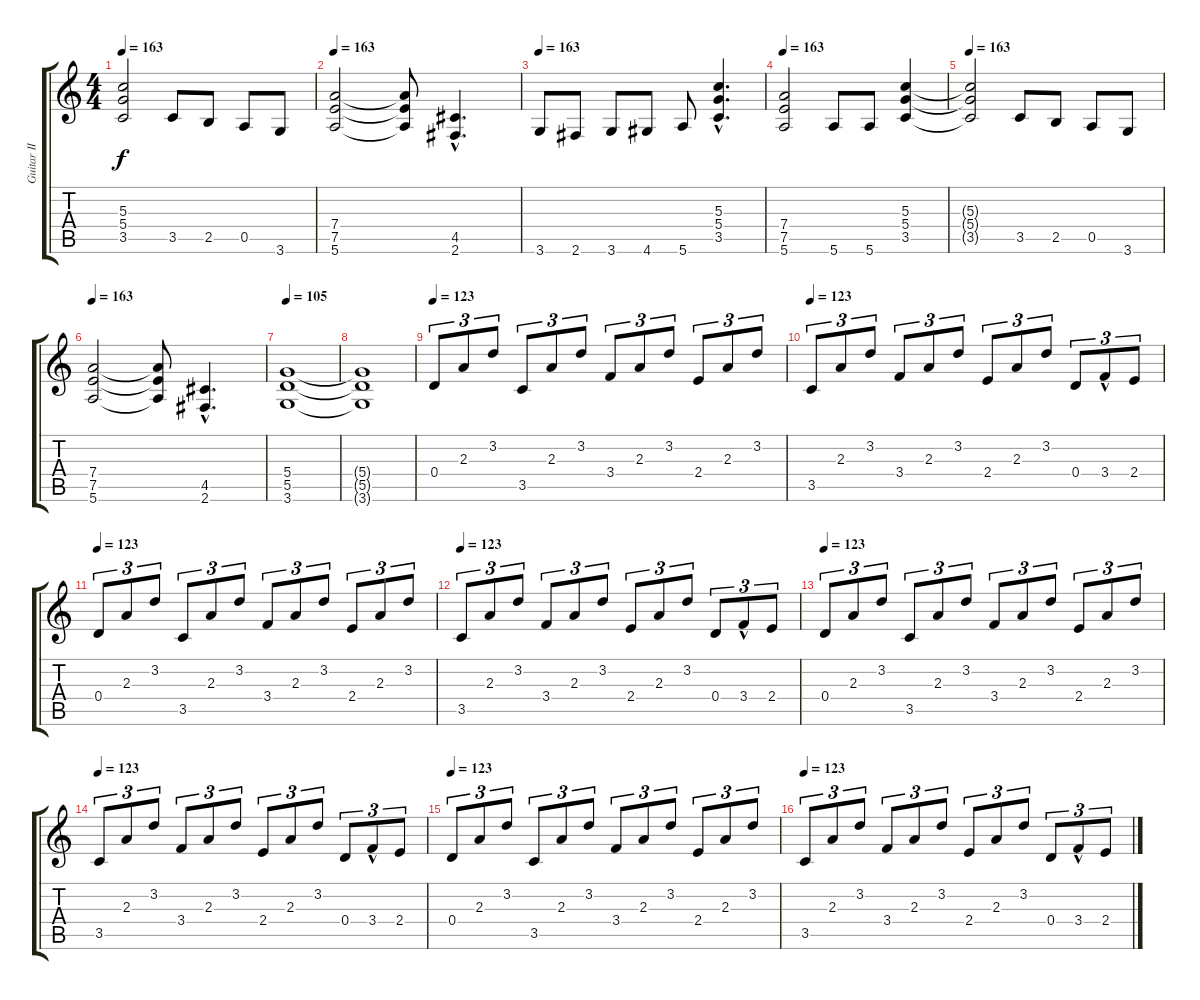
\track ("Guitar II" "Guitar II") {instrument distortionguitar}
\staff {score tabs}
\tuning (E4 B3 G3 D3 A2 E2) {hide}
\ts (4 4)
\tempo 163
\clef g2
\ks c
(5.3{t} 5.4{t} 3.5{t}).2{dy f} 3.5.8 2.5.8 0.5.8 3.6.8 |
\tempo 163
(7.4 7.5 5.6).2 (7.4{t} 7.5{t} 5.6{t}).8 (4.5{hac} 2.6{hac}).4{d} |
\tempo 163
3.6.8 2.6.8 3.6.8 4.6.8 5.6.8 (5.3{hac} 5.4{hac} 3.5{hac}).4{d} |
\tempo 163
(7.4 7.5 5.6).2 5.6.8 5.6.8 (5.3 5.4 3.5).4 |
\tempo 163
(5.3{t} 5.4{t} 3.5{t}).2 3.5.8 2.5.8 0.5.8 3.6.8 |
\tempo 163
(7.4 7.5 5.6).2 (7.4{t} 7.5{t} 5.6{t}).8 (4.5{hac} 2.6{hac}).4{d} |
\tempo 105
(5.4 5.5 3.6).1{volume 12} |
(5.4{t} 5.5{t} 3.6{t}).1 |
\tempo 123
0.4.8{tu (3 2)} 2.3.8{tu (3 2)} 3.2.8{tu (3 2)} 3.5.8{tu (3 2)} 2.3.8{tu (3 2)} 3.2.8{tu (3 2)} 3.4.8{tu (3 2)} 2.3.8{tu (3 2)} 3.2.8{tu (3 2)} 2.4.8{tu (3 2)} 2.3.8{tu (3 2)} 3.2.8{tu (3 2)} |
\tempo 123
3.5.8{tu (3 2)} 2.3.8{tu (3 2)} 3.2.8{tu (3 2)} 3.4.8{tu (3 2)} 2.3.8{tu (3 2)} 3.2.8{tu (3 2)} 2.4.8{tu (3 2)} 2.3.8{tu (3 2)} 3.2.8{tu (3 2)} 0.4.8{tu (3 2)} 3.4{hac}.8{tu (3 2)} 2.4.8{tu (3 2)} |
\tempo 123
0.4.8{tu (3 2)} 2.3.8{tu (3 2)} 3.2.8{tu (3 2)} 3.5.8{tu (3 2)} 2.3.8{tu (3 2)} 3.2.8{tu (3 2)} 3.4.8{tu (3 2)} 2.3.8{tu (3 2)} 3.2.8{tu (3 2)} 2.4.8{tu (3 2)} 2.3.8{tu (3 2)} 3.2.8{tu (3 2)} |
\tempo 123
3.5.8{tu (3 2)} 2.3.8{tu (3 2)} 3.2.8{tu (3 2)} 3.4.8{tu (3 2)} 2.3.8{tu (3 2)} 3.2.8{tu (3 2)} 2.4.8{tu (3 2)} 2.3.8{tu (3 2)} 3.2.8{tu (3 2)} 0.4.8{tu (3 2)} 3.4{hac}.8{tu (3 2)} 2.4.8{tu (3 2)} |
\tempo 123
0.4.8{tu (3 2)} 2.3.8{tu (3 2)} 3.2.8{tu (3 2)} 3.5.8{tu (3 2)} 2.3.8{tu (3 2)} 3.2.8{tu (3 2)} 3.4.8{tu (3 2)} 2.3.8{tu (3 2)} 3.2.8{tu (3 2)} 2.4.8{tu (3 2)} 2.3.8{tu (3 2)} 3.2.8{tu (3 2)} |
\tempo 123
3.5.8{tu (3 2)} 2.3.8{tu (3 2)} 3.2.8{tu (3 2)} 3.4.8{tu (3 2)} 2.3.8{tu (3 2)} 3.2.8{tu (3 2)} 2.4.8{tu (3 2)} 2.3.8{tu (3 2)} 3.2.8{tu (3 2)} 0.4.8{tu (3 2)} 3.4{hac}.8{tu (3 2)} 2.4.8{tu (3 2)} |
\tempo 123
0.4.8{tu (3 2)} 2.3.8{tu (3 2)} 3.2.8{tu (3 2)} 3.5.8{tu (3 2)} 2.3.8{tu (3 2)} 3.2.8{tu (3 2)} 3.4.8{tu (3 2)} 2.3.8{tu (3 2)} 3.2.8{tu (3 2)} 2.4.8{tu (3 2)} 2.3.8{tu (3 2)} 3.2.8{tu (3 2)} |
\tempo 123
3.5.8{tu (3 2)} 2.3.8{tu (3 2)} 3.2.8{tu (3 2)} 3.4.8{tu (3 2)} 2.3.8{tu (3 2)} 3.2.8{tu (3 2)} 2.4.8{tu (3 2)} 2.3.8{tu (3 2)} 3.2.8{tu (3 2)} 0.4.8{tu (3 2)} 3.4{hac}.8{tu (3 2)} 2.4.8{tu (3 2)}
